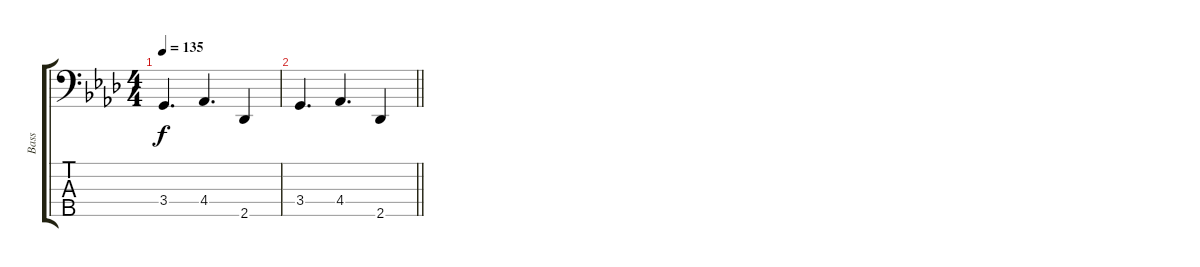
\track ("Bass" "Bass") {instrument distortionguitar}
\staff {score tabs}
\tuning (G2 D2 A1 E1 B0) {hide}
\ts (4 4)
\tempo 135
\clef f4
\ks fminor
3.4.4{d dy f} 4.4.4{d} 2.5.4 |
\barLineRight lightlight
3.4.4{d} 4.4.4{d} 2.5.4
